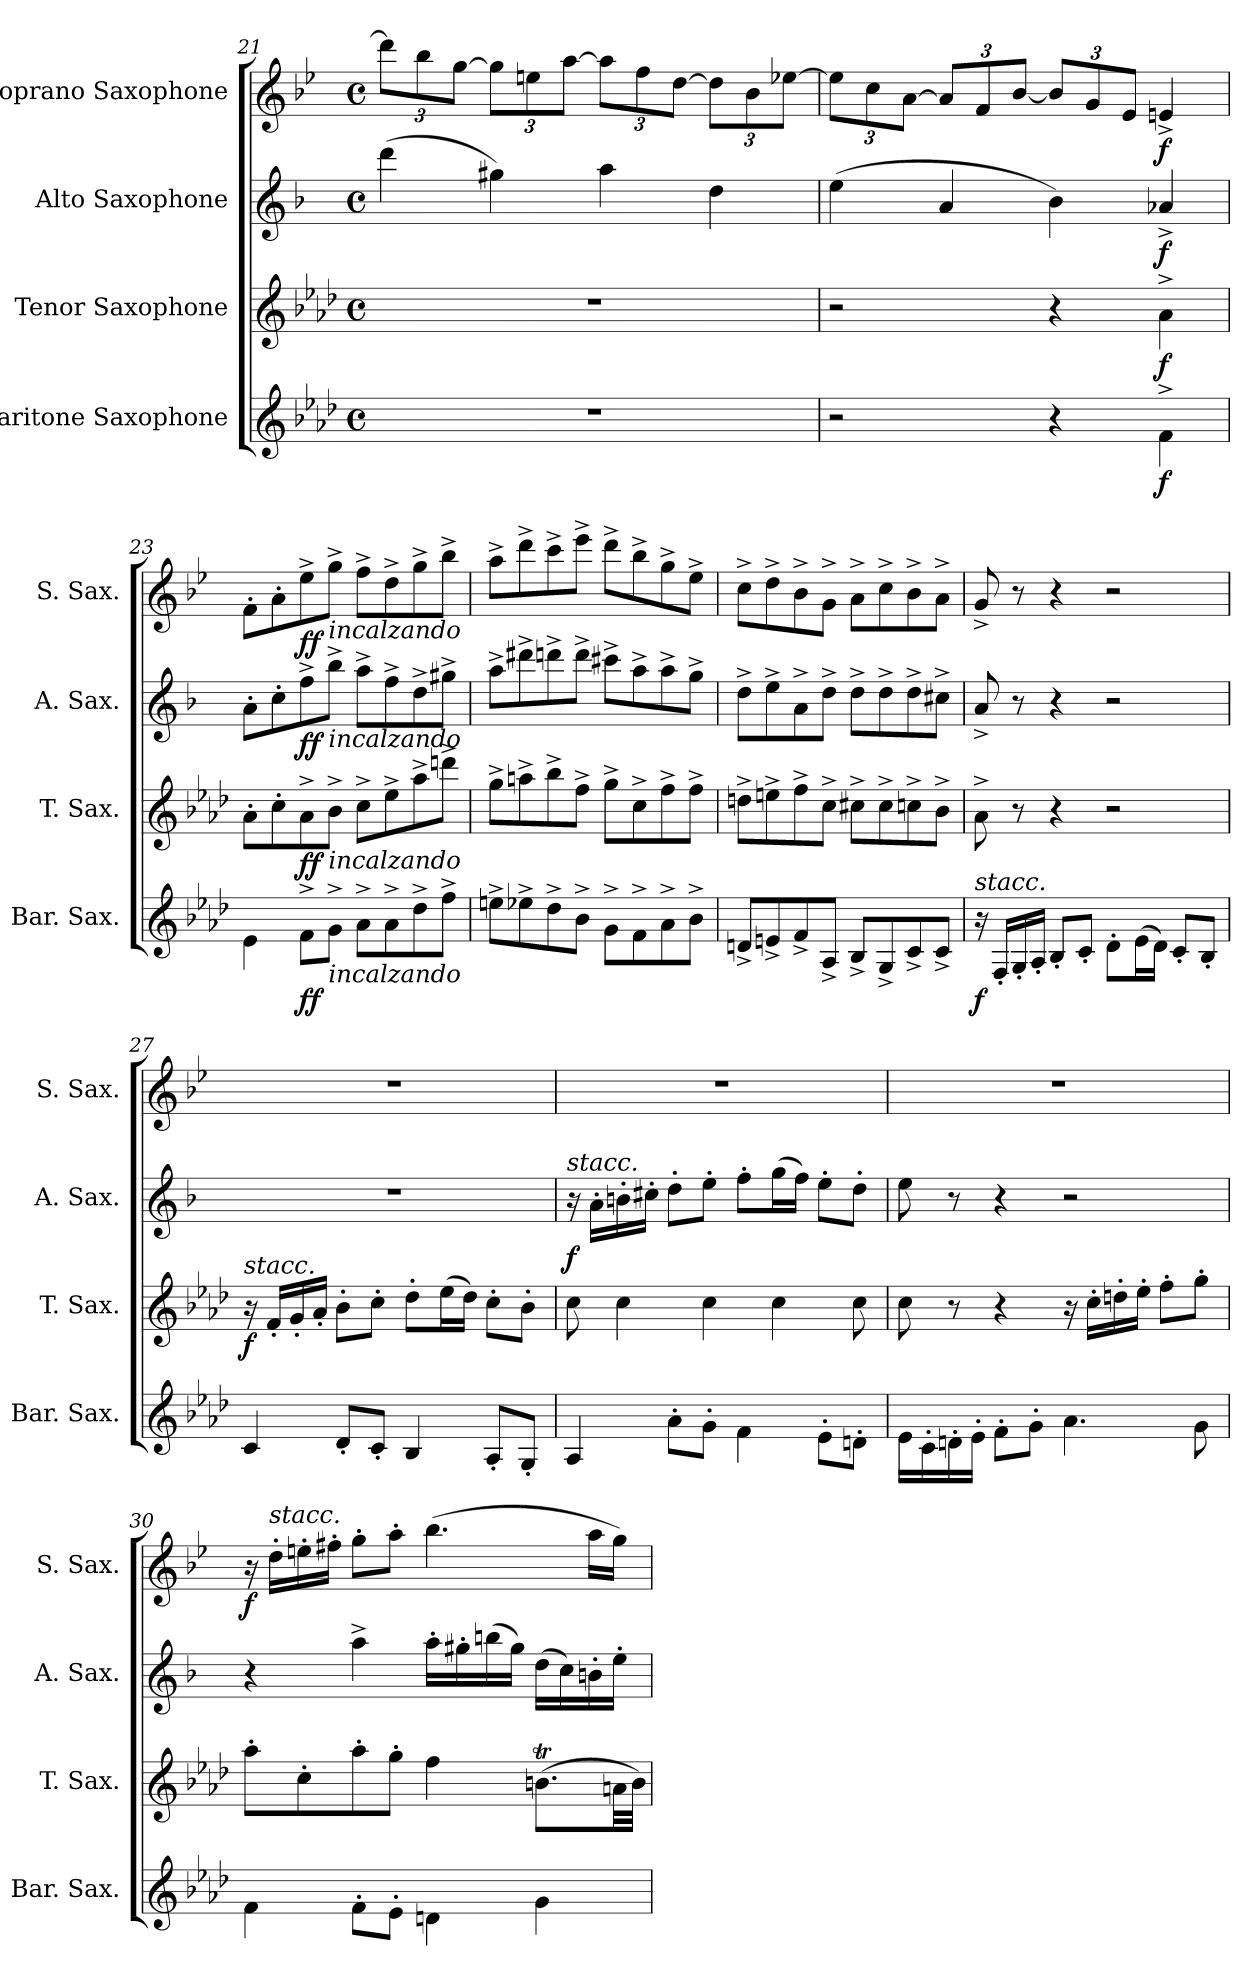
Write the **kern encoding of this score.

**kern	**dynam	**kern	**dynam	**kern	**dynam	**kern	**dynam
*part4	*part4	*part3	*part3	*part2	*part2	*part1	*part1
*staff4	*staff4	*staff3	*staff3	*staff2	*staff2	*staff1	*staff1
*I"Baritone Saxophone	*	*I"Tenor Saxophone	*	*I"Alto Saxophone	*	*I"Soprano Saxophone	*
*I'Bar. Sax.	*	*I'T. Sax.	*	*I'A. Sax.	*	*I'S. Sax.	*
*clefG2	*	*clefG2	*	*clefG2	*	*clefG2	*
*ITrd12c21	*	*ITrd8c14	*	*ITrd5c9	*	*ITrd1c2	*
*k[b-e-a-d-]	*	*k[b-e-a-d-]	*	*k[b-e-a-d-]	*	*k[b-e-a-d-]	*
*M4/4	*	*M4/4	*	*M4/4	*	*M4/4	*
*met(c)	*	*met(c)	*	*met(c)	*	*met(c)	*
*	*	*	*	*	*	*Xbrackettup	*
=21	=21	=21	=21	=21	=21	=21	=21
1r	.	1r	.	(>4ff\	.	12ccc\L]	.
.	.	.	.	.	.	12aa-\	.
.	.	.	.	.	.	[12ff\J	.
.	.	.	.	4bn\)	.	12ff\L]	.
.	.	.	.	.	.	12ddn\	.
.	.	.	.	.	.	[12gg\J	.
.	.	.	.	4cc\	.	12gg\L]	.
.	.	.	.	.	.	12ee-\	.
.	.	.	.	.	.	[12cc\J	.
.	.	.	.	4f\	.	12cc\L]	.
.	.	.	.	.	.	12a-\	.
.	.	.	.	.	.	[12dd-X\J	.
!!LO:PB:g=z
=22	=22	=22	=22	=22	=22	=22	=22
2r	.	2r	.	(>4g\	.	12dd-\L]	.
.	.	.	.	.	.	12b-\	.
.	.	.	.	.	.	[12g\J	.
.	.	.	.	4c/	.	12g/L]	.
.	.	.	.	.	.	12e-/	.
.	.	.	.	.	.	[12a-/J	.
4r	.	4r	.	4d-\)	.	12a-/L]	.
.	.	.	.	.	.	12f/	.
.	.	.	.	.	.	12d-/J	.
!	!LO:DY:b	!	!LO:DY:b	!	!LO:DY:b	!	!LO:DY:b
4F^\	f	4A-^\	f	4c-X^/	f	4dn^/	f
=23	=23	=23	=23	=23	=23	=23	=23
4E-\	.	8A-'\L	.	8c'\L	.	8e-'\L	.
.	.	8c'\	.	8e-'\	.	8g'\	.
!	!LO:DY:b	!	!LO:DY:b	!	!LO:DY:b	!	!LO:DY:b
8F^\L	ff	8A-^\	ff	8a-^\	ff	8dd-^\	ff
!	!	!	!	!	!	!LO:TX:b:i:t=incalzando	!
!	!	!	!	!LO:TX:b:i:t=incalzando	!	!	!
!	!	!LO:TX:b:i:t=incalzando	!	!	!	!	!
!LO:TX:b:i:t=incalzando	!	!	!	!	!	!	!
8G^\J	.	8B-^\J	.	8dd-^\J	.	8ff^\J	.
8A-^\L	.	8c^\L	.	8cc^\L	.	8ee-^\L	.
8A-^\	.	8e-^\	.	8a-^\	.	8cc^\	.
8d-^\	.	8a-^\	.	8f^\	.	8ff^\	.
8f^\J	.	8ddn^\J	.	8bn^\J	.	8aa-^\J	.
=24	=24	=24	=24	=24	=24	=24	=24
8en^\L	.	8g^\L	.	8cc^\L	.	8gg^\L	.
8e-X^\	.	8an^\	.	8ff#X^\	.	8ccc^\	.
8d-^\	.	8b-^\	.	8ffn^\	.	8bb-^\	.
8B-^\J	.	8f^\J	.	8ff^\J	.	8ddd-^\J	.
8G^\L	.	8g^\L	.	8een^\L	.	8ccc^\L	.
8F^\	.	8c^\	.	8cc^\	.	8aa-^\	.
8A-^\	.	8f^\	.	8cc^\	.	8ff^\	.
8B-^\J	.	8f^\J	.	8b-^\J	.	8dd-^\J	.
!!LO:LB:g=z
=25	=25	=25	=25	=25	=25	=25	=25
8Dn^/L	.	8dn^\L	.	8f^\L	.	8b-^\L	.
8En^/	.	8en^\	.	8g^\	.	8cc^\	.
8F^/	.	8f^\	.	8c^\	.	8a-^\	.
8AA-^/J	.	8c^\J	.	8f^\J	.	8f^\J	.
8BB-^/L	.	8c#X^\L	.	8f^\L	.	8g^\L	.
8GG^/	.	8c#^\	.	8f^\	.	8b-^\	.
8C^/	.	8cn^\	.	8f^\	.	8a-^\	.
8C^/J	.	8B-^\J	.	8en^\J	.	8g^\J	.
=26	=26	=26	=26	=26	=26	=26	=26
!LO:TX:a:i:t=stacc.	!	!	!	!	!	!	!
!	!LO:DY:b	!	!	!	!	!	!
16r	f	8A-^\	.	8c^/	.	8f^/	.
16FF'/LL	.	.	.	.	.	.	.
16GG'/	.	8r	.	8r	.	8r	.
16AA-'/JJ	.	.	.	.	.	.	.
8BB-'/L	.	4r	.	4r	.	4r	.
8C'/J	.	.	.	.	.	.	.
8D-'\L	.	2r	.	2r	.	2r	.
(>16E-\L	.	.	.	.	.	.	.
16D-\JJ)	.	.	.	.	.	.	.
8C'/L	.	.	.	.	.	.	.
8BB-'/J	.	.	.	.	.	.	.
=27	=27	=27	=27	=27	=27	=27	=27
!	!	!LO:TX:a:i:t=stacc.	!	!	!	!	!
!	!	!	!LO:DY:b	!	!	!	!
4C/	.	16r	f	1r	.	1r	.
.	.	16F'/LL	.	.	.	.	.
.	.	16G'/	.	.	.	.	.
.	.	16A-'/JJ	.	.	.	.	.
8D-'/L	.	8B-'\L	.	.	.	.	.
8C'/J	.	8c'\J	.	.	.	.	.
4BB-/	.	8d-'\L	.	.	.	.	.
.	.	(>16e-\L	.	.	.	.	.
.	.	16d-\JJ)	.	.	.	.	.
8AA-'/L	.	8c'\L	.	.	.	.	.
8GG'/J	.	8B-'\J	.	.	.	.	.
!!LO:LB:g=z
=28	=28	=28	=28	=28	=28	=28	=28
!	!	!	!	!LO:TX:a:i:t=stacc.	!	!	!
!	!	!	!	!	!LO:DY:b	!	!
4AA-/	.	8c\	.	16r	f	1r	.
.	.	.	.	16c'\LL	.	.	.
.	.	4c\	.	16dn'\	.	.	.
.	.	.	.	16en'\JJ	.	.	.
8A-'\L	.	.	.	8f'\L	.	.	.
8G'\J	.	4c\	.	8g'\J	.	.	.
4F\	.	.	.	8a-'\L	.	.	.
.	.	4c\	.	(>16b-\L	.	.	.
.	.	.	.	16a-\JJ)	.	.	.
8E-'\L	.	.	.	8g'\L	.	.	.
8Dn'\J	.	8c\	.	8f'\J	.	.	.
=29	=29	=29	=29	=29	=29	=29	=29
16E-\LL	.	8c\	.	8g\	.	1r	.
16C'\	.	.	.	.	.	.	.
16Dn'\	.	8r	.	8r	.	.	.
16E-'\JJ	.	.	.	.	.	.	.
8F'\L	.	4r	.	4r	.	.	.
8G'\J	.	.	.	.	.	.	.
4.A-\	.	16r	.	2r	.	.	.
.	.	16c'\LL	.	.	.	.	.
.	.	16dn'\	.	.	.	.	.
.	.	16e-'\JJ	.	.	.	.	.
.	.	8f'\L	.	.	.	.	.
8G\	.	8g'\J	.	.	.	.	.
!!LO:PB:g=z
=30	=30	=30	=30	=30	=30	=30	=30
!	!	!	!	!	!	!	!LO:DY:b
4F\	.	8a-'\L	.	4r	.	16r	f
!	!	!	!	!	!	!LO:TX:a:i:t=stacc.	!
.	.	.	.	.	.	16cc'\LL	.
.	.	8c'\	.	.	.	16ddn'\	.
.	.	.	.	.	.	16een'\JJ	.
8F'\L	.	8a-'\	.	4cc^\	.	8ff'\L	.
8E-'\J	.	8g'\J	.	.	.	8gg'\J	.
4Dn\	.	4f\	.	16cc'\LL	.	(>4.aa-\	.
.	.	.	.	16bn'\	.	.	.
.	.	.	.	(>16ddn\	.	.	.
.	.	.	.	16b\JJ)	.	.	.
4G\	.	(>8.Bnt\L	.	(>16f\LL	.	.	.
.	.	.	.	16e-\)	.	.	.
.	.	.	.	16dn'\	.	16gg\LL	.
.	.	32An\LL	.	16g'\JJ	.	16ff\JJ)	.
.	.	32B\JJJ)	.	.	.	.	.
=	=	=	=	=	=	=	=
*-	*-	*-	*-	*-	*-	*-	*-
